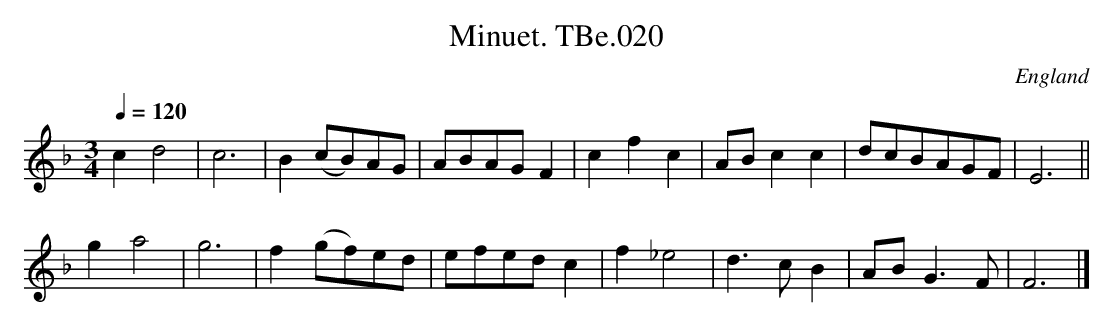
X:1
T:Minuet. TBe.020
L:1/8
M:3/4
O:England
Q:1/4=120
K:F major
c2d4 | c6 | B2 (cB)AG | ABAG F2 | \
c2f2c2 | AB c2c2 | dcBAGF | E6 ||!
g2a4 | g6 | f2 (gf)ed | efed c2 | \
f2 _e4 | d3 c B2 | AB G3 F | F6 |]
